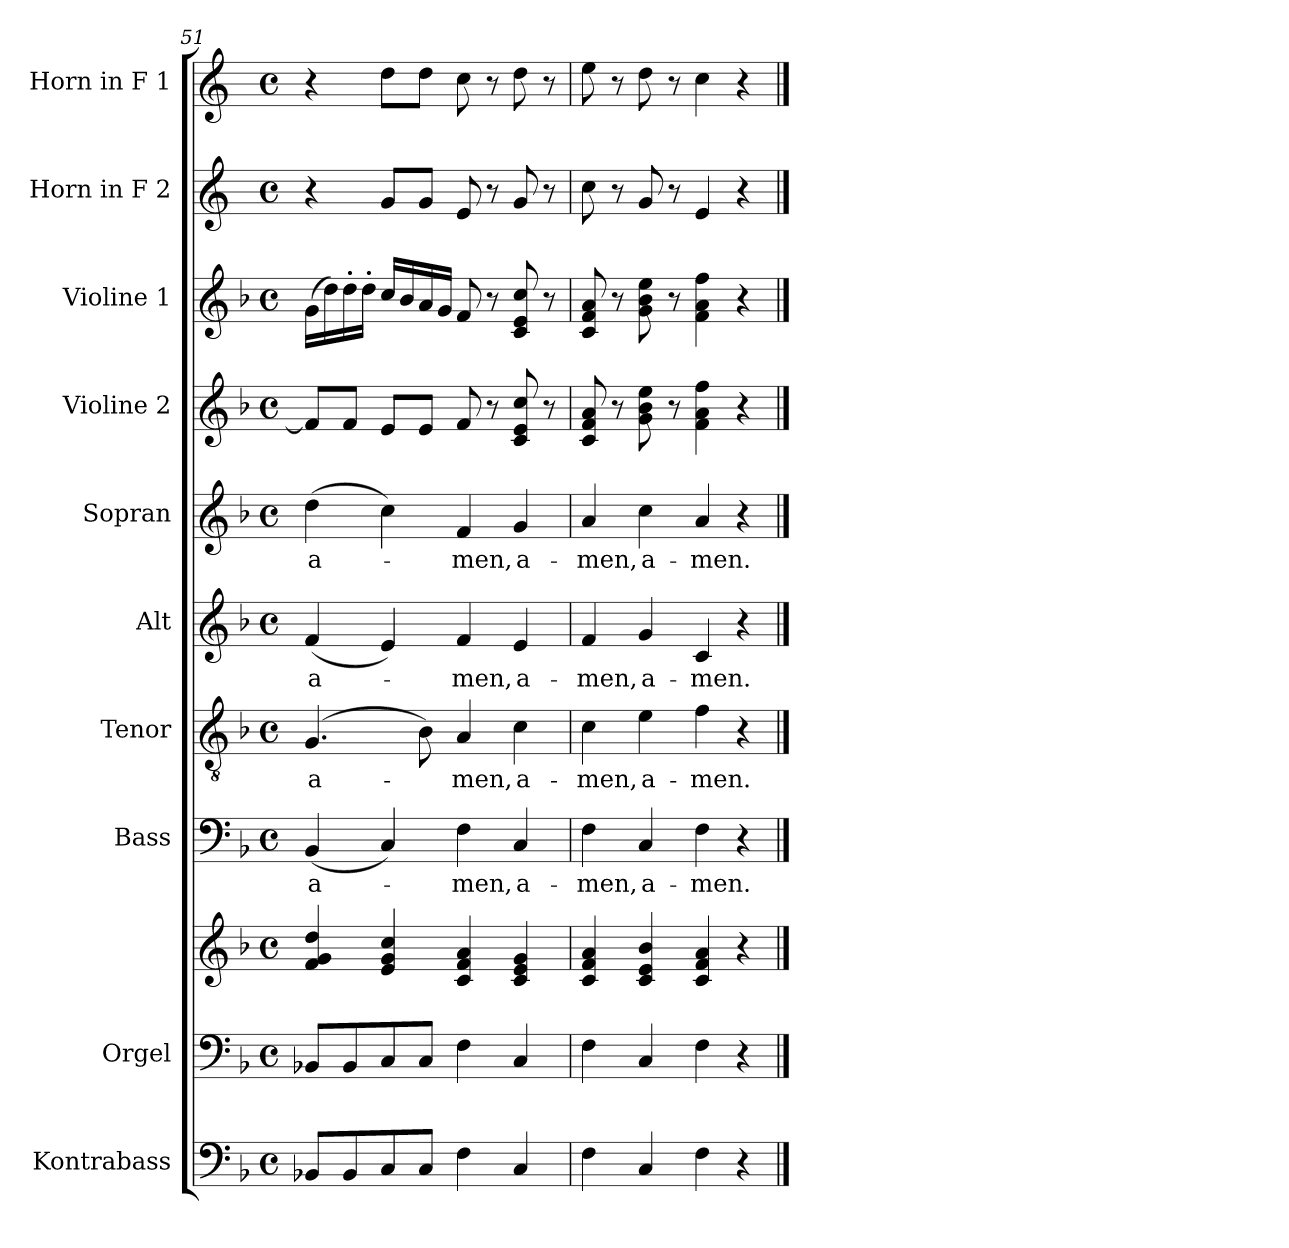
**kern	**kern	**kern	**kern	**text	**kern	**text	**kern	**text	**kern	**text	**kern	**kern	**kern	**kern
*part10	*part9	*part9	*part8	*part8	*part7	*part7	*part6	*part6	*part5	*part5	*part4	*part3	*part2	*part1
*staff11	*staff10	*staff9	*staff8	*staff8	*staff7	*staff7	*staff6	*staff6	*staff5	*staff5	*staff4	*staff3	*staff2	*staff1
*I"Kontrabass	*I"Orgel	*	*I"Bass	*	*I"Tenor	*	*I"Alt	*	*I"Sopran	*	*I"Violine 2	*I"Violine 1	*I"Horn in F 2	*I"Horn in F 1
*I'Kb.	*	*	*I'B.	*	*I'T.	*	*I'A.	*	*I'S.	*	*I'Vl. 2	*I'Vl. 1	*	*
*clefF4	*clefF4	*clefG2	*clefF4	*	*clefGv2	*	*clefG2	*	*clefG2	*	*clefG2	*clefG2	*clefG2	*clefG2
*ITrd7c12	*	*	*	*	*	*	*	*	*	*	*	*	*ITrd4c7	*ITrd4c7
*k[b-]	*k[b-]	*k[b-]	*k[b-]	*	*k[b-]	*	*k[b-]	*	*k[b-]	*	*k[b-]	*k[b-]	*k[b-]	*k[b-]
*F:	*F:	*F:	*F:	*	*F:	*	*F:	*	*F:	*	*F:	*F:	*F:	*F:
*M4/4	*M4/4	*M4/4	*M4/4	*	*M4/4	*	*M4/4	*	*M4/4	*	*M4/4	*M4/4	*M4/4	*M4/4
*met(c)	*met(c)	*met(c)	*met(c)	*	*met(c)	*	*met(c)	*	*met(c)	*	*met(c)	*met(c)	*met(c)	*met(c)
=51	=51	=51	=51	=51	=51	=51	=51	=51	=51	=51	=51	=51	=51	=51
!	!	!	!	!LO:LY:b	!	!LO:LY:b	!	!LO:LY:b	!	!LO:LY:b	!	!	!	!
8BBB-X/L	8BB-X/L	4f/ 4g/ 4dd/	(<4BB-/	a-	(4.G/	a-	(<4f/	a-	(>4dd\	a-	8f/L]	(>16g\LL	4r	4r
.	.	.	.	.	.	.	.	.	.	.	.	16dd\)	.	.
8BBB-/	8BB-/	.	.	.	.	.	.	.	.	.	8f/J	16dd'>\	.	.
.	.	.	.	.	.	.	.	.	.	.	.	16dd'>\JJ	.	.
8CC/	8C/	4e/ 4g/ 4cc/	4C/)	.	.	.	4e/)	.	4cc\)	.	8e/L	16cc/LL	8c/L	8g\L
.	.	.	.	.	.	.	.	.	.	.	.	16b-/	.	.
8CC/J	8C/J	.	.	.	8B-\)	.	.	.	.	.	8e/J	16a/	8c/J	8g\J
.	.	.	.	.	.	.	.	.	.	.	.	16g/JJ	.	.
!	!	!	!	!LO:LY:b	!	!LO:LY:b	!	!LO:LY:b	!	!LO:LY:b	!	!	!	!
4FF\	4F\	4c/ 4f/ 4a/	4F\	-men,	4A/	-men,	4f/	-men,	4f/	-men,	8f/	8f/	8A/	8f\
.	.	.	.	.	.	.	.	.	.	.	8r	8r	8r	8r
!	!	!	!	!LO:LY:b	!	!LO:LY:b	!	!LO:LY:b	!	!LO:LY:b	!	!	!	!
4CC/	4C/	4c/ 4e/ 4g/	4C/	a-	4c\	a-	4e/	a-	4g/	a-	8c/ 8e/ 8cc/	8c/ 8e/ 8cc/	8c/	8g\
.	.	.	.	.	.	.	.	.	.	.	8r	8r	8r	8r
=52	=52	=52	=52	=52	=52	=52	=52	=52	=52	=52	=52	=52	=52	=52
!	!	!	!	!LO:LY:b	!	!LO:LY:b	!	!LO:LY:b	!	!LO:LY:b	!	!	!	!
4FF\	4F\	4c/ 4f/ 4a/	4F\	-men,	4c\	-men,	4f/	-men,	4a/	-men,	8c/ 8f/ 8a/	8c/ 8f/ 8a/	8f\	8a\
.	.	.	.	.	.	.	.	.	.	.	8r	8r	8r	8r
!	!	!	!	!LO:LY:b	!	!LO:LY:b	!	!LO:LY:b	!	!LO:LY:b	!	!	!	!
4CC/	4C/	4c/ 4e/ 4b-/	4C/	a-	4e\	a-	4g/	a-	4cc\	a-	8g\ 8b-\ 8ee\	8g\ 8b-\ 8ee\	8c/	8g\
.	.	.	.	.	.	.	.	.	.	.	8r	8r	8r	8r
!	!	!	!	!LO:LY:b	!	!LO:LY:b	!	!LO:LY:b	!	!LO:LY:b	!	!	!	!
4FF\	4F\	4c/ 4f/ 4a/	4F\	-men.	4f\	-men.	4c/	-men.	4a/	-men.	4f\ 4a\ 4ff\	4f\ 4a\ 4ff\	4A/	4f\
4r	4r	4r	4r	.	4r	.	4r	.	4r	.	4r	4r	4r	4r
==	==	==	==	==	==	==	==	==	==	==	==	==	==	==
*-	*-	*-	*-	*-	*-	*-	*-	*-	*-	*-	*-	*-	*-	*-
